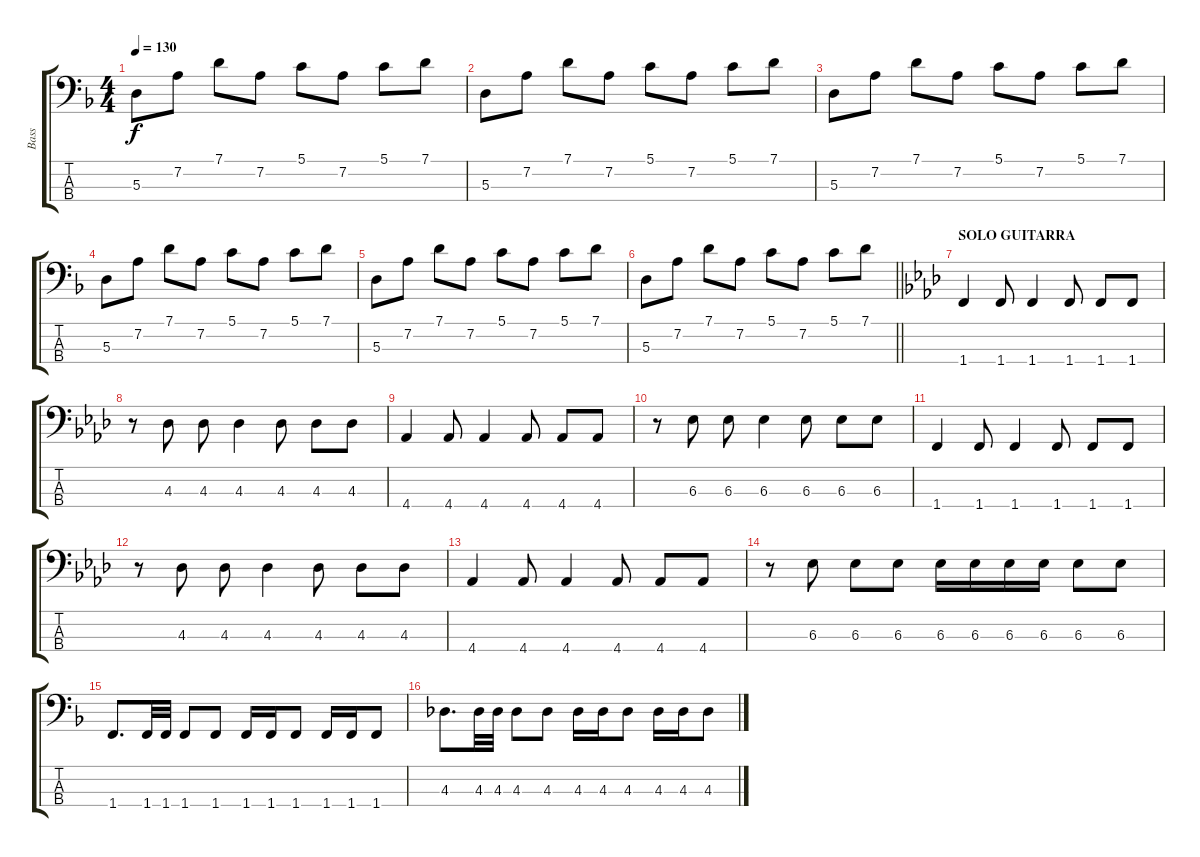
\track ("Bass" "Bass") {instrument electricbassfinger}
\staff {score tabs}
\tuning (G2 D2 A1 E1) {hide}
\ts (4 4)
\tempo 130
\clef f4
\ks dminor
5.3.8{dy f} 7.2.8 7.1.8 7.2.8 5.1.8 7.2.8 5.1.8 7.1.8 |
5.3.8 7.2.8 7.1.8 7.2.8 5.1.8 7.2.8 5.1.8 7.1.8 |
5.3.8 7.2.8 7.1.8 7.2.8 5.1.8 7.2.8 5.1.8 7.1.8 |
5.3.8 7.2.8 7.1.8 7.2.8 5.1.8 7.2.8 5.1.8 7.1.8 |
5.3.8 7.2.8 7.1.8 7.2.8 5.1.8 7.2.8 5.1.8 7.1.8 |
\barLineRight lightlight
5.3.8 7.2.8 7.1.8 7.2.8 5.1.8 7.2.8 5.1.8 7.1.8 |
\section ("" "SOLO GUITARRA")
\ks fminor
1.4.4 1.4.8 1.4.4 1.4.8 1.4.8 1.4.8 |
r.8 4.3.8 4.3.8 4.3.4 4.3.8 4.3.8 4.3.8 |
4.4.4 4.4.8 4.4.4 4.4.8 4.4.8 4.4.8 |
r.8 6.3.8 6.3.8 6.3.4 6.3.8 6.3.8 6.3.8 |
1.4.4 1.4.8 1.4.4 1.4.8 1.4.8 1.4.8 |
r.8 4.3.8 4.3.8 4.3.4 4.3.8 4.3.8 4.3.8 |
4.4.4 4.4.8 4.4.4 4.4.8 4.4.8 4.4.8 |
r.8 6.3.8 6.3.8 6.3.8 6.3.16 6.3.16 6.3.16 6.3.16 6.3.8 6.3.8 |
\ks dminor
1.4.8{d} 1.4.32 1.4.32 1.4.8 1.4.8 1.4.16 1.4.16 1.4.8 1.4.16 1.4.16 1.4.8 |
4.3.8{d} 4.3.32 4.3.32 4.3.8 4.3.8 4.3.16 4.3.16 4.3.8 4.3.16 4.3.16 4.3.8
